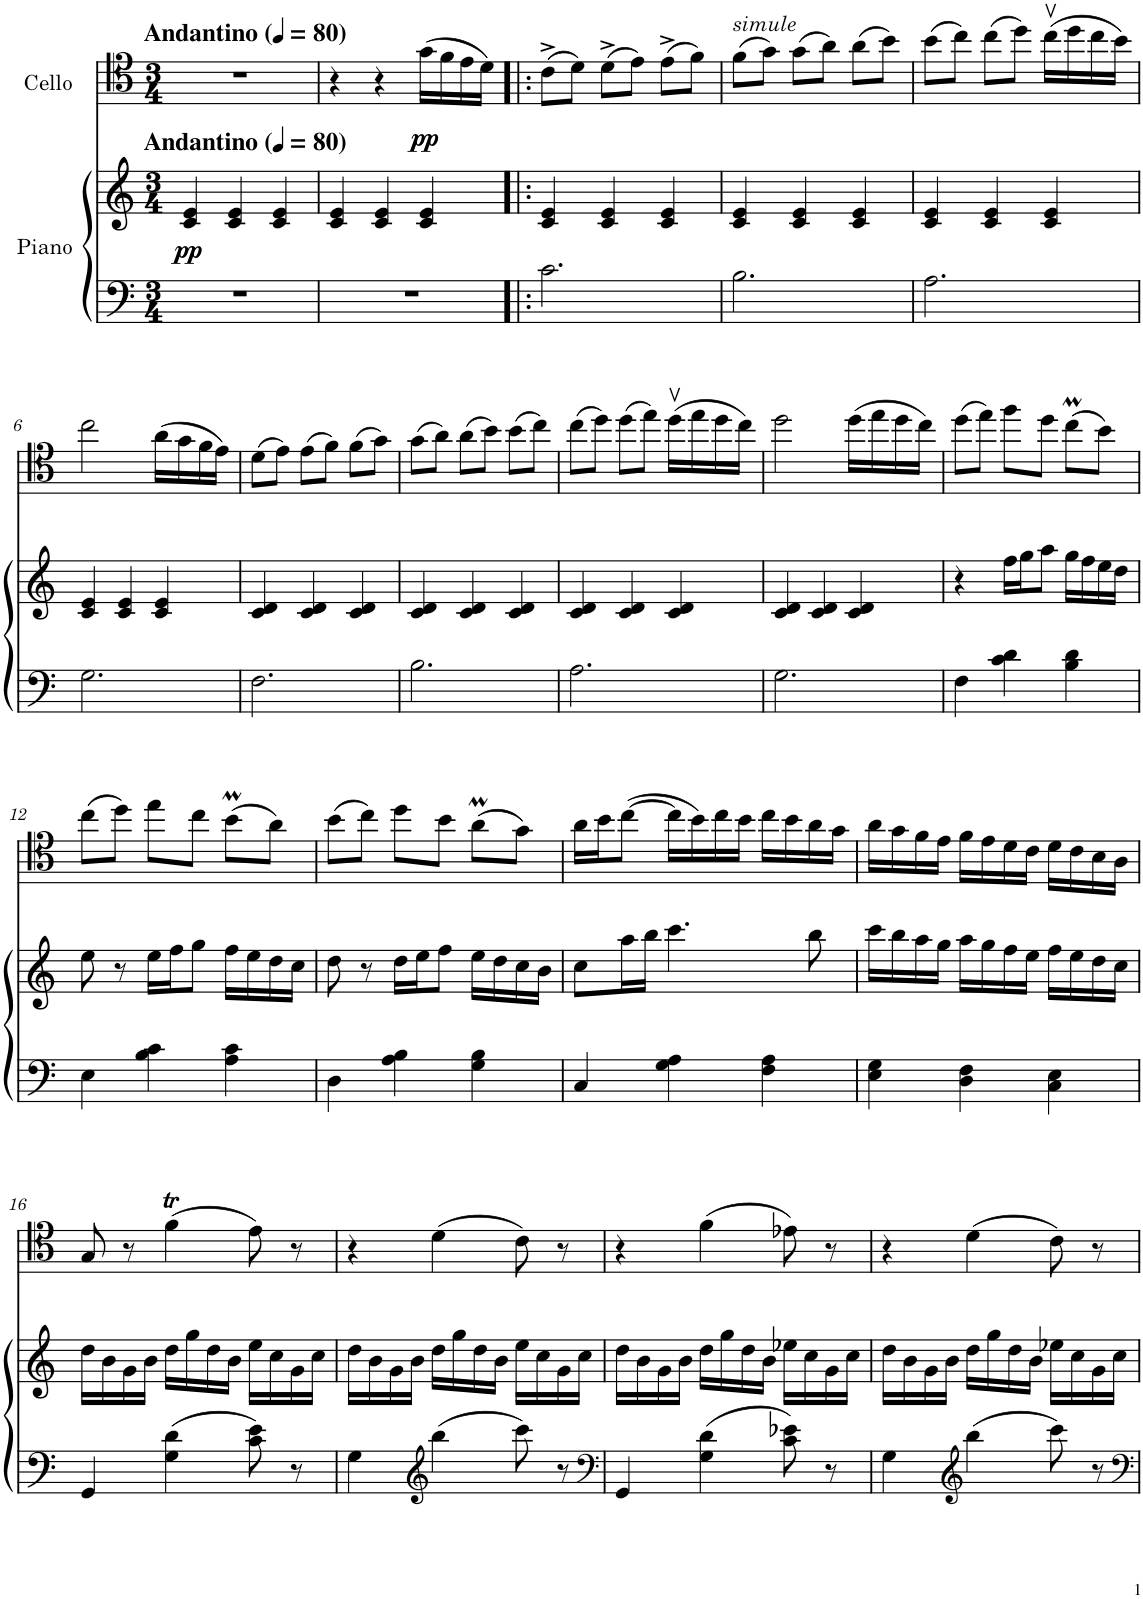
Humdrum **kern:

**kern	**kern	**dynam	**kern	**dynam
*part2	*part2	*part2	*part1	*part1
*staff3	*staff2	*staff2/3	*staff1	*staff1
*I"Piano	*	*	*I"Cello	*
*I'Pno	*	*	*	*
*clefF4	*clefG2	*	*clefC4	*
*k[]	*k[]	*	*k[]	*
*M3/4	*M3/4	*	*M3/4	*
*MM80	*MM80	*	*MM80	*
=1	=1	=1	=1	=1
!	!	!	!LO:TX:a:B:t=Andantino	!
!	!	!	!LO:TX:b:B:t=Andantino	!
!	!	!LO:DY:b	!	!
!	!	!LO:DY:n=1:b	!	!
2.r	4c/ 4e/	pp pp	2.r	.
.	4c/ 4e/	.	.	.
.	4c/ 4e/	.	.	.
=2	=2	=2	=2	=2
2.r	4c/ 4e/	.	4r	.
.	4c/ 4e/	.	4r	.
!	!	!	!	!LO:DY:b
!	!	!	!	!LO:DY:n=1:b
.	4c/ 4e/	.	(16g\LL	pp pp
.	.	.	16f\	.
.	.	.	16e\	.
.	.	.	16d\JJ)	.
=3!|:	=3!|:	=3!|:	=3!|:	=3!|:
2.c\	4c/ 4e/	.	(8c^\L	.
.	.	.	8d\J)	.
.	4c/ 4e/	.	(8d^\L	.
.	.	.	8e\J)	.
.	4c/ 4e/	.	(8e^\L	.
.	.	.	8f\J)	.
=4	=4	=4	=4	=4
!	!	!	!LO:TX:a:i:t=simule	!
2.B\	4c/ 4e/	.	(8f\L	.
.	.	.	8g\J)	.
.	4c/ 4e/	.	(8g\L	.
.	.	.	8a\J)	.
.	4c/ 4e/	.	(8a\L	.
.	.	.	8b\J)	.
=5	=5	=5	=5	=5
2.A\	4c/ 4e/	.	(8b\L	.
.	.	.	8cc\J)	.
.	4c/ 4e/	.	(8cc\L	.
.	.	.	8dd\J)	.
.	4c/ 4e/	.	(16ccv\LL	.
.	.	.	16dd\	.
.	.	.	16cc\	.
.	.	.	16b\JJ)	.
!!LO:LB:g=z
=6	=6	=6	=6	=6
2.G\	4c/ 4e/	.	2cc\	.
.	4c/ 4e/	.	.	.
.	4c/ 4e/	.	(16a\LL	.
.	.	.	16g\	.
.	.	.	16f\	.
.	.	.	16e\JJ)	.
=7	=7	=7	=7	=7
2.F\	4c/ 4d/	.	(8d\L	.
.	.	.	8e\J)	.
.	4c/ 4d/	.	(8e\L	.
.	.	.	8f\J)	.
.	4c/ 4d/	.	(8f\L	.
.	.	.	8g\J)	.
=8	=8	=8	=8	=8
2.B\	4c/ 4d/	.	(8g\L	.
.	.	.	8a\J)	.
.	4c/ 4d/	.	(8a\L	.
.	.	.	8b\J)	.
.	4c/ 4d/	.	(8b\L	.
.	.	.	8cc\J)	.
=9	=9	=9	=9	=9
2.A\	4c/ 4d/	.	(8cc\L	.
.	.	.	8dd\J)	.
.	4c/ 4d/	.	(8dd\L	.
.	.	.	8ee\J)	.
.	4c/ 4d/	.	(16ddv\LL	.
.	.	.	16ee\	.
.	.	.	16dd\	.
.	.	.	16cc\JJ)	.
=10	=10	=10	=10	=10
2.G\	4c/ 4d/	.	2dd\	.
.	4c/ 4d/	.	.	.
.	4c/ 4d/	.	(16dd\LL	.
.	.	.	16ee\	.
.	.	.	16dd\	.
.	.	.	16cc\JJ)	.
=11	=11	=11	=11	=11
4F\	4r	.	(8dd\L	.
.	.	.	8ee\J)	.
4c\ 4d\	16ff\LL	.	8ff\L	.
.	16gg\J	.	.	.
.	8aa\J	.	8dd\J	.
4B\ 4d\	16gg\LL	.	(8ccM\L	.
.	16ff\	.	.	.
.	16ee\	.	8b\J)	.
.	16dd\JJ	.	.	.
!!LO:LB:g=z
=12	=12	=12	=12	=12
4E\	8ee\	.	(8cc\L	.
.	8r	.	8dd\J)	.
4B\ 4c\	16ee\LL	.	8ee\L	.
.	16ff\J	.	.	.
.	8gg\J	.	8cc\J	.
4A\ 4c\	16ff\LL	.	(8bm\L	.
.	16ee\	.	.	.
.	16dd\	.	8a\J)	.
.	16cc\JJ	.	.	.
=13	=13	=13	=13	=13
4D\	8dd\	.	(8b\L	.
.	8r	.	8cc\J)	.
4A\ 4B\	16dd\LL	.	8dd\L	.
.	16ee\J	.	.	.
.	8ff\J	.	8b\J	.
4G\ 4B\	16ee\LL	.	(8aM\L	.
.	16dd\	.	.	.
.	16cc\	.	8g\J)	.
.	16b\JJ	.	.	.
=14	=14	=14	=14	=14
4C/	8cc\L	.	16a\LL	.
.	.	.	16b\J	.
.	16aa\L	.	([8cc\J	.
.	16bb\JJ	.	.	.
4G\ 4A\	4.ccc\	.	16cc\LL]	.
.	.	.	16b\)	.
.	.	.	16cc\	.
.	.	.	16b\JJ	.
4F\ 4A\	.	.	16cc\LL	.
.	.	.	16b\	.
.	8bb\	.	16a\	.
.	.	.	16g\JJ	.
=15	=15	=15	=15	=15
4E\ 4G\	16ccc\LL	.	16a\LL	.
.	16bb\	.	16g\	.
.	16aa\	.	16f\	.
.	16gg\JJ	.	16e\JJ	.
4D\ 4F\	16aa\LL	.	16f\LL	.
.	16gg\	.	16e\	.
.	16ff\	.	16d\	.
.	16ee\JJ	.	16c\JJ	.
4C\ 4E\	16ff\LL	.	16d\LL	.
.	16ee\	.	16c\	.
.	16dd\	.	16B\	.
.	16cc\JJ	.	16A\JJ	.
!!LO:LB:g=z
=16	=16	=16	=16	=16
4GG/	16dd\LL	.	8G/	.
.	16b\	.	.	.
.	16g\	.	8r	.
.	16b\JJ	.	.	.
4G\ 4d\	16dd\LL	.	(4fT\	.
.	16gg\	.	.	.
.	16dd\	.	.	.
.	16b\JJ	.	.	.
8c\ 8e\	16ee\LL	.	8e\)	.
.	16cc\	.	.	.
8r	16g\	.	8r	.
.	16cc\JJ	.	.	.
=17	=17	=17	=17	=17
4G\	16dd\LL	.	4r	.
.	16b\	.	.	.
.	16g\	.	.	.
.	16b\JJ	.	.	.
*clefG2	*	*	*	*
4bb\	16dd\LL	.	(4d\	.
.	16gg\	.	.	.
.	16dd\	.	.	.
.	16b\JJ	.	.	.
8ccc\	16ee\LL	.	8c\)	.
.	16cc\	.	.	.
8r	16g\	.	8r	.
.	16cc\JJ	.	.	.
=18	=18	=18	=18	=18
*clefF4	*	*	*	*
4GG/	16dd\LL	.	4r	.
.	16b\	.	.	.
.	16g\	.	.	.
.	16b\JJ	.	.	.
4G\ 4d\	16dd\LL	.	(4f\	.
.	16gg\	.	.	.
.	16dd\	.	.	.
.	16b\JJ	.	.	.
8c\ 8e-X\	16ee-X\LL	.	8e-X\)	.
.	16cc\	.	.	.
8r	16g\	.	8r	.
.	16cc\JJ	.	.	.
=19	=19	=19	=19	=19
4G\	16dd\LL	.	4r	.
.	16b\	.	.	.
.	16g\	.	.	.
.	16b\JJ	.	.	.
*clefG2	*	*	*	*
4bb\	16dd\LL	.	(4d\	.
.	16gg\	.	.	.
.	16dd\	.	.	.
.	16b\JJ	.	.	.
8ccc\	16ee-X\LL	.	8c\)	.
.	16cc\	.	.	.
8r	16g\	.	8r	.
.	16cc\JJ	.	.	.
=	=	=	=	=
*-	*-	*-	*-	*-
